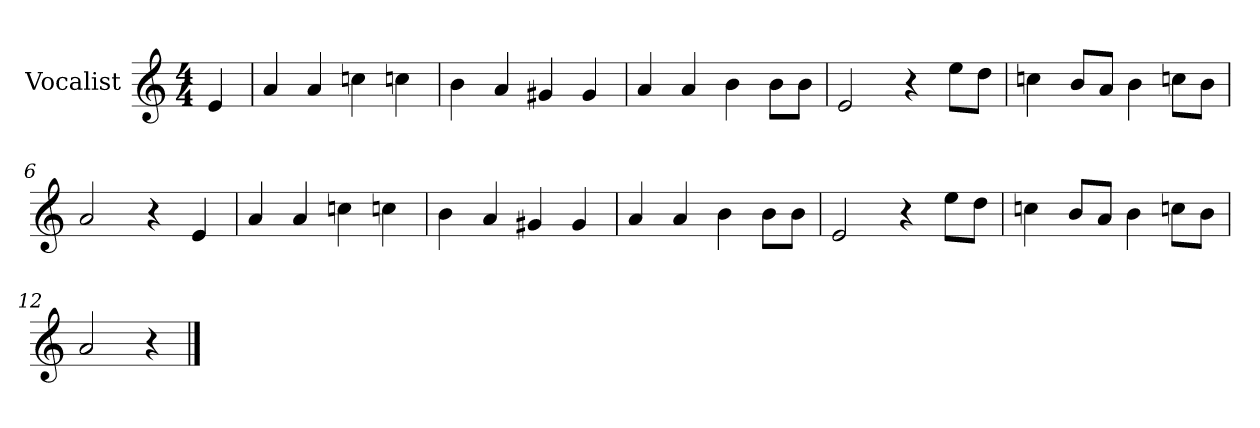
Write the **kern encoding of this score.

**kern
*part1
*staff1
*I"Vocalist
*k[]
*a:
*M4/4
=
4e
=1
4a
4a
4ccn
4ccn
=2
4b
4a
4g#X
4g#
=3
4a
4a
4b
8bL
8bJ
=4
2e
4r
8eeL
8ddJ
=5
4ccn
8bL
8aJ
4b
8ccnL
8bJ
=6
2a
4r
4e
=7
4a
4a
4ccn
4ccn
=8
4b
4a
4g#X
4g#
=9
4a
4a
4b
8bL
8bJ
=10
2e
4r
8eeL
8ddJ
=11
4ccn
8bL
8aJ
4b
8ccnL
8bJ
=12
2a
4r
==
*-
